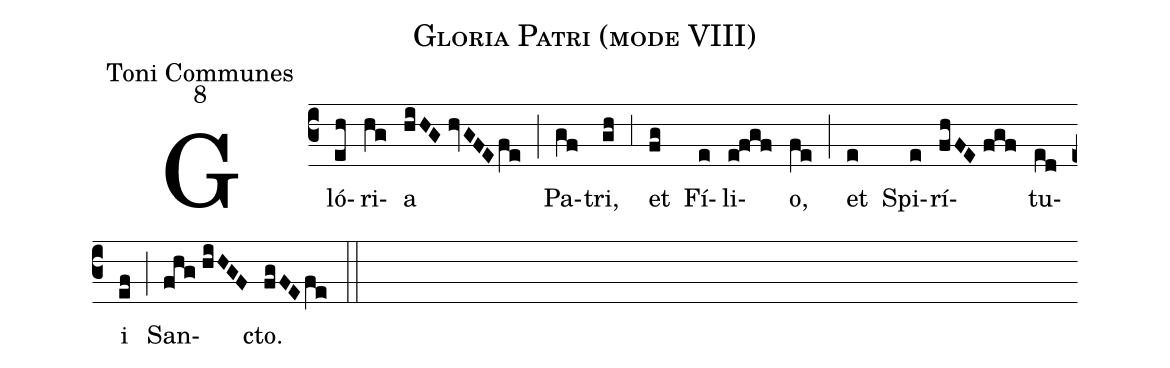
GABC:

name:Gloria Patri (mode VIII);
office-part:Toni Communes;
mode:8;
%%
(c3)Gló(eh)ri(hg)a(hiHG//hvGFE/fe) (;) Pa(gf)tri,(gh) (,3) et(fg) Fí(e)li(e!fgf)o,(fe) (;) et(e) Spi(e)rí(fhFE//fgf)tu(ed)i(ef) (;) San(fhg//hiHGF)cto.(fgFE/fe) (::)
